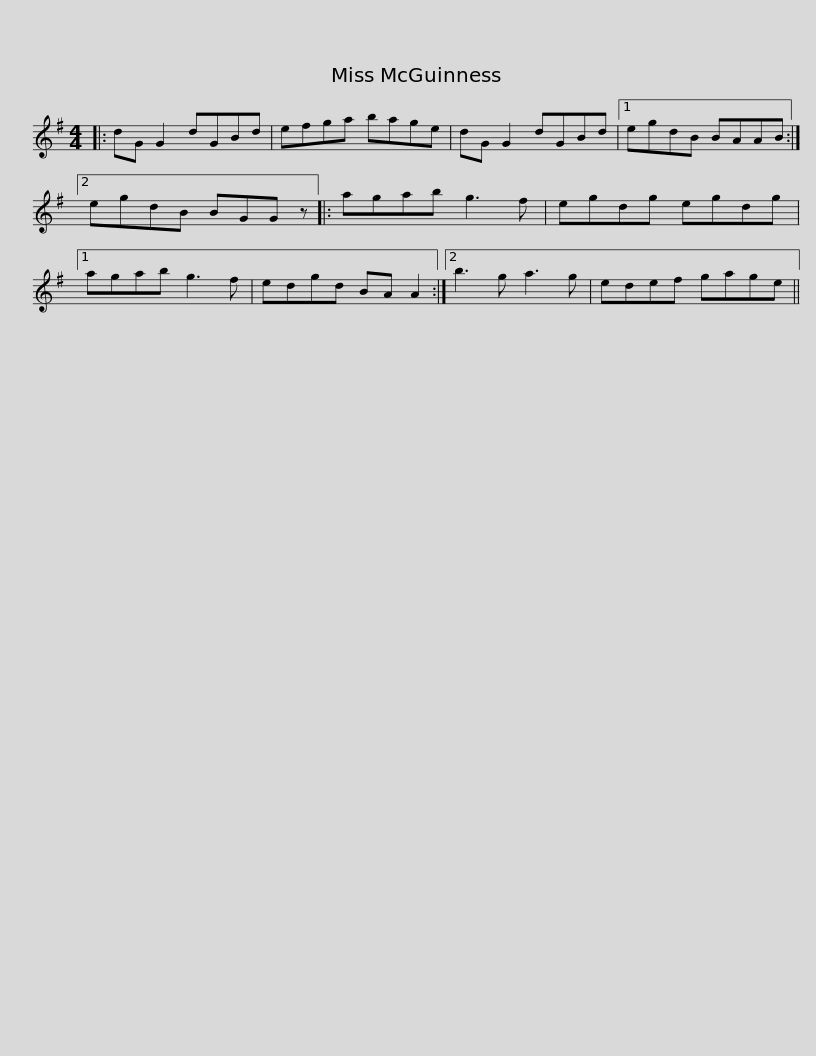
X:1
L:1/8
M:4/4
I:linebreak $
K:G
V:1 treble
V:1
|: dG G2 dGBd | efga bage | dG G2 dGBd |1 egdB BAAB :|2 egdB BGG z |:$ %5
 agab g3 f | egdg egdg |1 agab g3 f | edgd BA A2 :|2 b3 g a3 g |$ %10
 edef gage || %11
